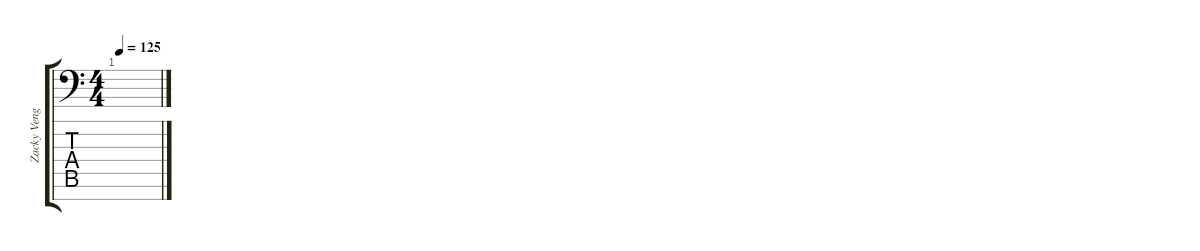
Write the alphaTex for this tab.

\track ("Zacky Vengeance - Lead" "Zacky Veng") {instrument overdrivenguitar}
\staff {score tabs}
\tuning (E4 B3 G3 D3 A2 D2 C-1) {hide}
\ts (4 4)
\tempo 125
\clef f4
\ks c
